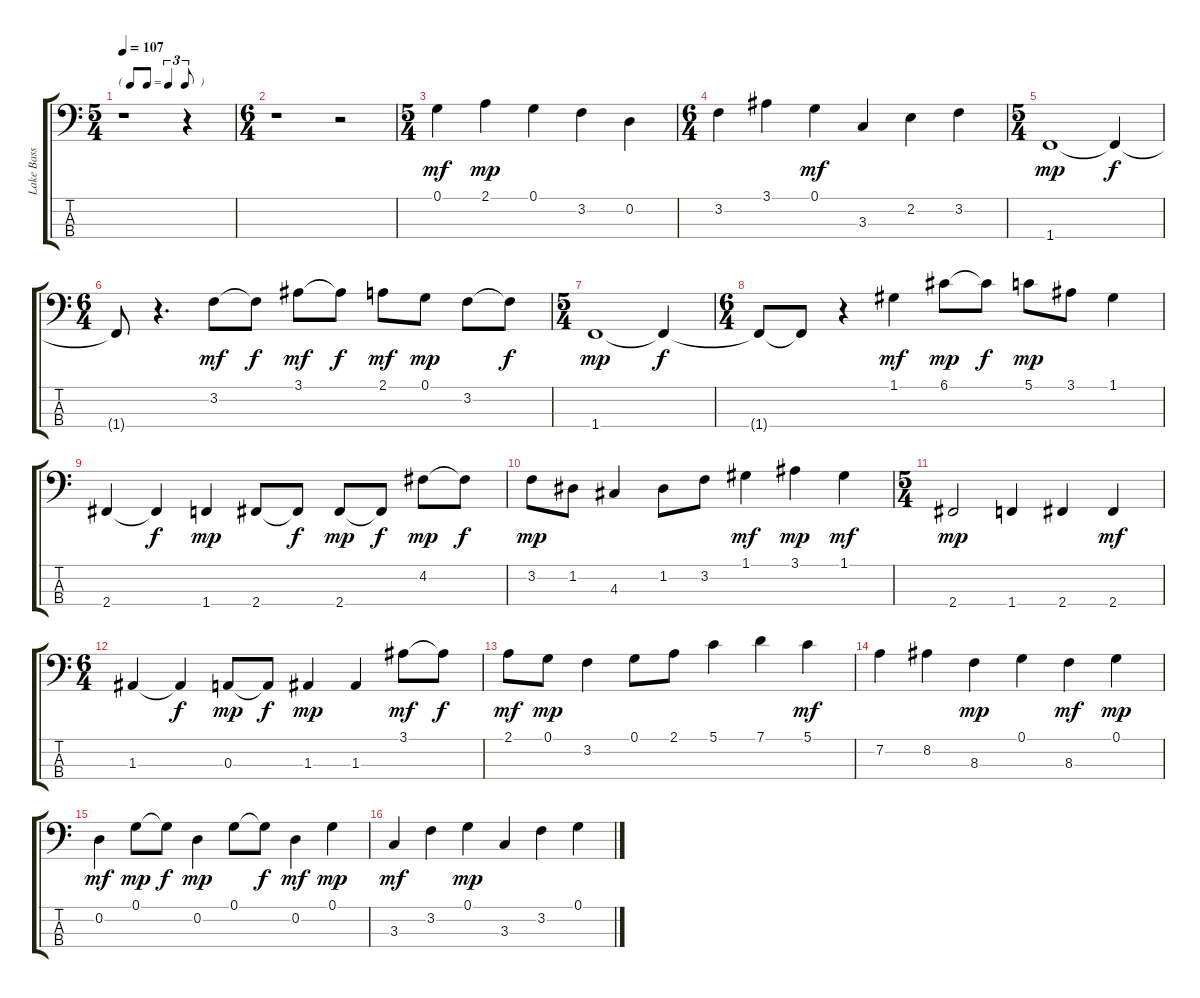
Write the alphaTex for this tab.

\track ("Lake Bass" "Lake Bass") {instrument electricbassfinger}
\staff {score tabs}
\tuning (G2 D2 A1 E1) {hide}
\ts (5 4)
\tf triplet8th
\tempo 107
\clef f4
\ks c
r.1{dy mf instrument electricbassfinger} r.4 |
\ts (6 4)
r.1 r.2 |
\ts (5 4)
0.1.4 2.1.4{dy mp} 0.1.4 3.2.4 0.2.4 |
\ts (6 4)
3.2.4 3.1.4 0.1.4{dy mf} 3.3.4 2.2.4 3.2.4 |
\ts (5 4)
1.4.1{dy mp} 1.4{t}.4{dy f} |
\ts (6 4)
1.4{t}.8 r.4{d} 3.2.8{dy mf} 3.2{t}.8{dy f} 3.1.8{dy mf} 3.1{t}.8{dy f} 2.1.8{dy mf} 0.1.8{dy mp} 3.2.8 3.2{t}.8{dy f} |
\ts (5 4)
1.4.1{dy mp} 1.4{t}.4{dy f} |
\ts (6 4)
1.4{t}.8 1.4{t}.8 r.4 1.1.4{dy mf} 6.1.8{dy mp} 6.1{t}.8{dy f} 5.1.8{dy mp} 3.1.8 1.1.4 |
2.4.4 2.4{t}.4{dy f} 1.4.4{dy mp} 2.4.8 2.4{t}.8{dy f} 2.4.8{dy mp} 2.4{t}.8{dy f} 4.2.8{dy mp} 4.2{t}.8{dy f} |
3.2.8{dy mp} 1.2.8 4.3.4 1.2.8 3.2.8 1.1.4{dy mf} 3.1.4{dy mp} 1.1.4{dy mf} |
\ts (5 4)
2.4.2{dy mp} 1.4.4 2.4.4 2.4.4{dy mf} |
\ts (6 4)
1.3.4 1.3{t}.4{dy f} 0.3.8{dy mp} 0.3{t}.8{dy f} 1.3.4{dy mp} 1.3.4 3.1.8{dy mf} 3.1{t}.8{dy f} |
2.1.8{dy mf} 0.1.8{dy mp} 3.2.4 0.1.8 2.1.8 5.1.4 7.1.4 5.1.4{dy mf} |
7.2.4 8.2.4 8.3.4{dy mp} 0.1.4 8.3.4{dy mf} 0.1.4{dy mp} |
0.2.4{dy mf} 0.1.8{dy mp} 0.1{t}.8{dy f} 0.2.4{dy mp} 0.1.8 0.1{t}.8{dy f} 0.2.4{dy mf} 0.1.4{dy mp} |
3.3.4{dy mf} 3.2.4 0.1.4{dy mp} 3.3.4 3.2.4 0.1.4
